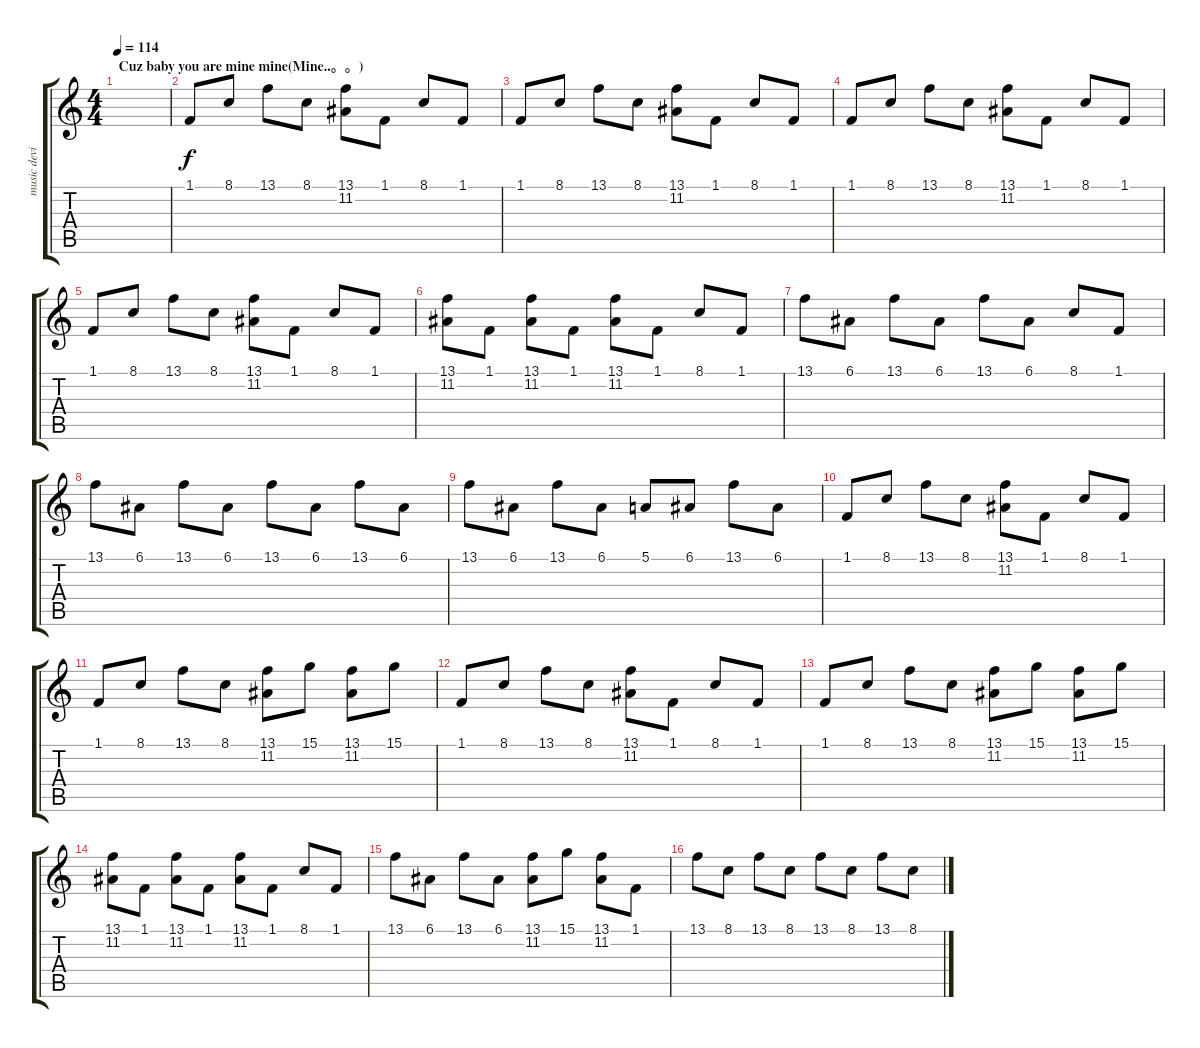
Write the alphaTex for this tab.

\track ("music device" "music devi") {instrument ocarina}
\staff {score tabs}
\tuning (E4 B3 G3 D3 A2 E2) {hide}
\ts (4 4)
\section ("" "Cuz baby you are mine mine(Mine..。。)")
\tempo 114
\clef g2
\ks c
|
1.1.8 8.1.8 13.1.8 8.1.8 (13.1 11.2).8 1.1.8 8.1.8 1.1.8 |
1.1.8 8.1.8 13.1.8 8.1.8 (13.1 11.2).8 1.1.8 8.1.8 1.1.8 |
1.1.8 8.1.8 13.1.8 8.1.8 (13.1 11.2).8 1.1.8 8.1.8 1.1.8 |
1.1.8 8.1.8 13.1.8 8.1.8 (13.1 11.2).8 1.1.8 8.1.8 1.1.8 |
(13.1 11.2).8 1.1.8 (13.1 11.2).8 1.1.8 (13.1 11.2).8 1.1.8 8.1.8 1.1.8 |
13.1.8 6.1.8 13.1.8 6.1.8 13.1.8 6.1.8 8.1.8 1.1.8 |
13.1.8 6.1.8 13.1.8 6.1.8 13.1.8 6.1.8 13.1.8 6.1.8 |
13.1.8 6.1.8 13.1.8 6.1.8 5.1.8 6.1.8 13.1.8 6.1.8 |
1.1.8 8.1.8 13.1.8 8.1.8 (13.1 11.2).8 1.1.8 8.1.8 1.1.8 |
1.1.8 8.1.8 13.1.8 8.1.8 (13.1 11.2).8 15.1.8 (13.1 11.2).8 15.1.8 |
1.1.8 8.1.8 13.1.8 8.1.8 (13.1 11.2).8 1.1.8 8.1.8 1.1.8 |
1.1.8 8.1.8 13.1.8 8.1.8 (13.1 11.2).8 15.1.8 (13.1 11.2).8 15.1.8 |
(13.1 11.2).8 1.1.8 (13.1 11.2).8 1.1.8 (13.1 11.2).8 1.1.8 8.1.8 1.1.8 |
13.1.8 6.1.8 13.1.8 6.1.8 (13.1 11.2).8 15.1.8 (13.1 11.2).8 1.1.8 |
13.1.8 8.1.8 13.1.8 8.1.8 13.1.8 8.1.8 13.1.8 8.1.8
